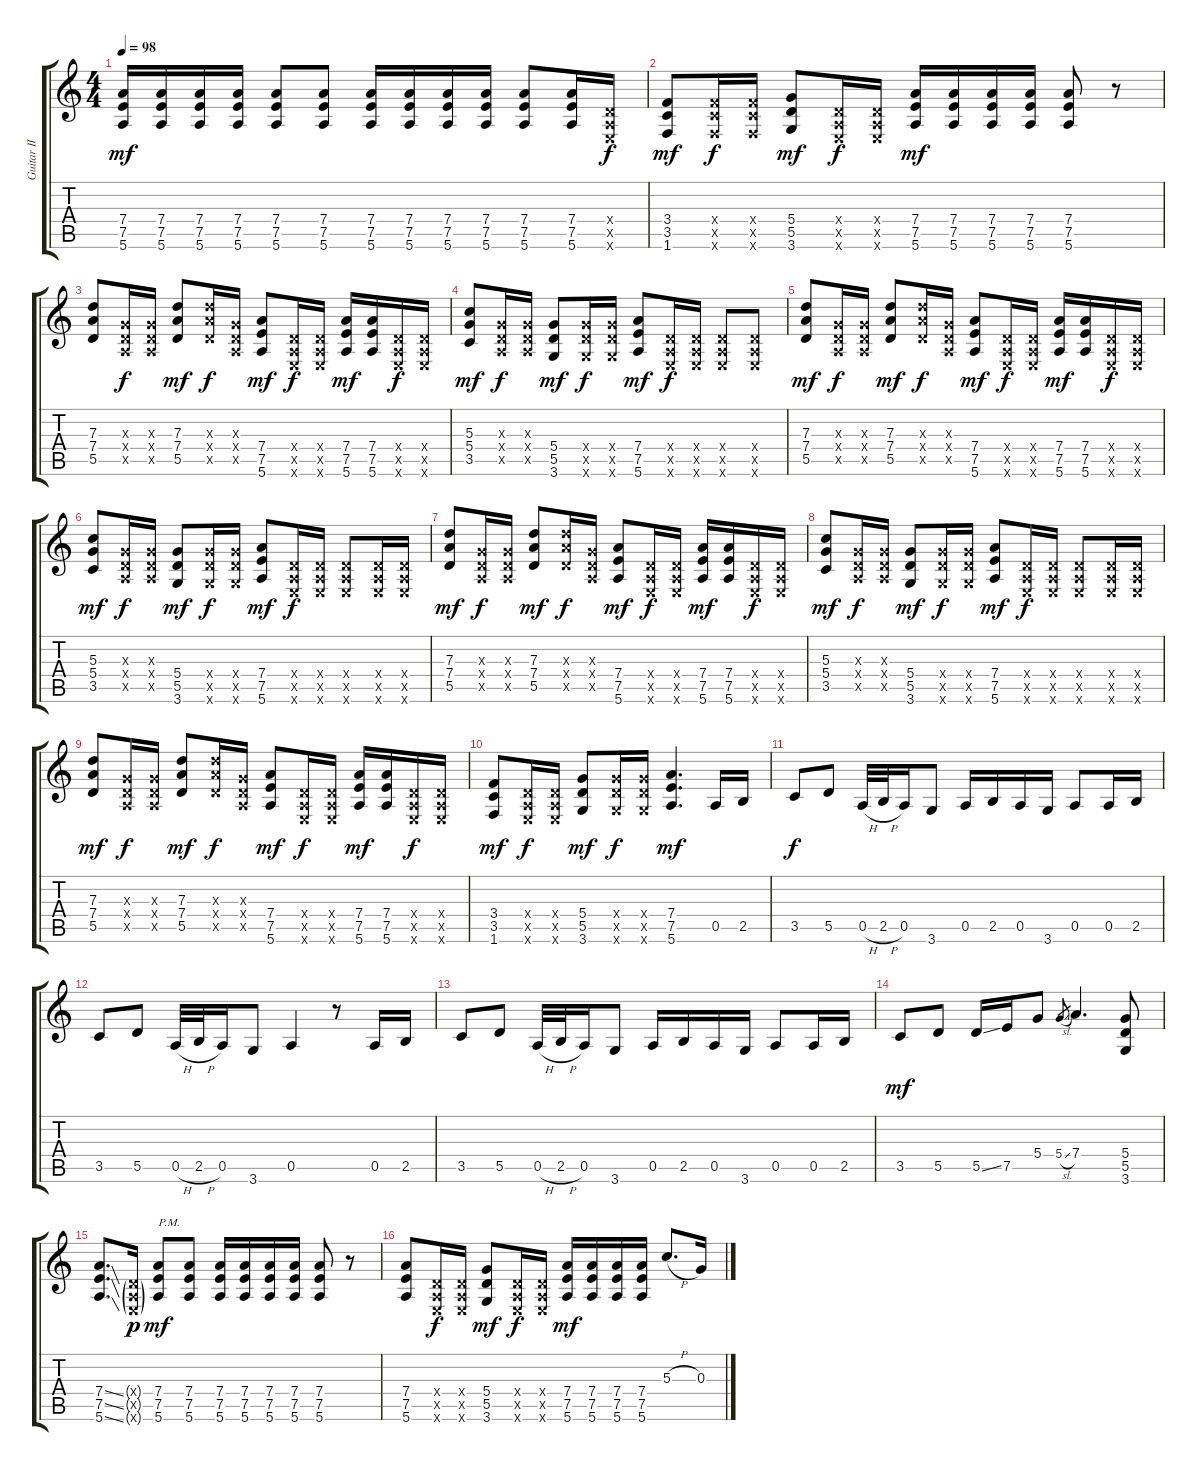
\track ("Guitar II" "Guitar II") {instrument overdrivenguitar}
\staff {score tabs}
\tuning (E4 B3 G3 D3 A2 E2) {hide}
\ts (4 4)
\tempo 98
\clef g2
\ks c
(7.4 7.5 5.6).16{dy mf} (7.4 7.5 5.6).16 (7.4 7.5 5.6).16 (7.4 7.5 5.6).16 (7.4 7.5 5.6).8 (7.4 7.5 5.6).8 (7.4 7.5 5.6).16 (7.4 7.5 5.6).16 (7.4 7.5 5.6).16 (7.4 7.5 5.6).16 (7.4 7.5 5.6).8 (7.4 7.5 5.6).16 (0.4{x} 0.5{x} 0.6{x}).16{dy f} |
(3.4 3.5 1.6).8{dy mf} (3.4{x} 3.5{x} 1.6{x}).16{dy f} (3.4{x} 3.5{x} 1.6{x}).16 (5.4 5.5 3.6).8{dy mf} (0.4{x} 0.5{x} 0.6{x}).16{dy f} (0.4{x} 0.5{x} 0.6{x}).16 (7.4 7.5 5.6).16{dy mf} (7.4 7.5 5.6).16 (7.4 7.5 5.6).16 (7.4 7.5 5.6).16 (7.4 7.5 5.6).8 r.8 |
(7.3 7.4 5.5).8 (0.3{x} 0.4{x} 0.5{x}).16{dy f} (0.3{x} 0.4{x} 0.5{x}).16 (7.3 7.4 5.5).8{dy mf} (7.3{x} 7.4{x} 5.5{x}).16{dy f} (0.3{x} 0.4{x} 0.5{x}).16 (7.4 7.5 5.6).8{dy mf} (0.4{x} 0.5{x} 0.6{x}).16{dy f} (0.4{x} 0.5{x} 0.6{x}).16 (7.4 7.5 5.6).16{dy mf} (7.4 7.5 5.6).16 (0.4{x} 0.5{x} 0.6{x}).16{dy f} (0.4{x} 0.5{x} 0.6{x}).16 |
(5.3 5.4 3.5).8{dy mf} (0.3{x} 0.4{x} 0.5{x}).16{dy f} (0.3{x} 0.4{x} 0.5{x}).16 (5.4 5.5 3.6).8{dy mf} (5.4{x} 5.5{x} 3.6{x}).16{dy f} (5.4{x} 5.5{x} 3.6{x}).16 (7.4 7.5 5.6).8{dy mf} (0.4{x} 0.5{x} 0.6{x}).16{dy f} (0.4{x} 0.5{x} 0.6{x}).16 (0.4{x} 0.5{x} 0.6{x}).8 (0.4{x} 0.5{x} 0.6{x}).8 |
(7.3 7.4 5.5).8{dy mf} (0.3{x} 0.4{x} 0.5{x}).16{dy f} (0.3{x} 0.4{x} 0.5{x}).16 (7.3 7.4 5.5).8{dy mf} (7.3{x} 7.4{x} 5.5{x}).16{dy f} (0.3{x} 0.4{x} 0.5{x}).16 (7.4 7.5 5.6).8{dy mf} (0.4{x} 0.5{x} 0.6{x}).16{dy f} (0.4{x} 0.5{x} 0.6{x}).16 (7.4 7.5 5.6).16{dy mf} (7.4 7.5 5.6).16 (0.4{x} 0.5{x} 0.6{x}).16{dy f} (0.4{x} 0.5{x} 0.6{x}).16 |
(5.3 5.4 3.5).8{dy mf} (0.3{x} 0.4{x} 0.5{x}).16{dy f} (0.3{x} 0.4{x} 0.5{x}).16 (5.4 5.5 3.6).8{dy mf} (5.4{x} 5.5{x} 3.6{x}).16{dy f} (5.4{x} 5.5{x} 3.6{x}).16 (7.4 7.5 5.6).8{dy mf} (0.4{x} 0.5{x} 0.6{x}).16{dy f} (0.4{x} 0.5{x} 0.6{x}).16 (0.4{x} 0.5{x} 0.6{x}).8 (0.4{x} 0.5{x} 0.6{x}).16 (0.4{x} 0.5{x} 0.6{x}).16 |
(7.3 7.4 5.5).8{dy mf} (0.3{x} 0.4{x} 0.5{x}).16{dy f} (0.3{x} 0.4{x} 0.5{x}).16 (7.3 7.4 5.5).8{dy mf} (7.3{x} 7.4{x} 5.5{x}).16{dy f} (0.3{x} 0.4{x} 0.5{x}).16 (7.4 7.5 5.6).8{dy mf} (0.4{x} 0.5{x} 0.6{x}).16{dy f} (0.4{x} 0.5{x} 0.6{x}).16 (7.4 7.5 5.6).16{dy mf} (7.4 7.5 5.6).16 (0.4{x} 0.5{x} 0.6{x}).16{dy f} (0.4{x} 0.5{x} 0.6{x}).16 |
(5.3 5.4 3.5).8{dy mf} (0.3{x} 0.4{x} 0.5{x}).16{dy f} (0.3{x} 0.4{x} 0.5{x}).16 (5.4 5.5 3.6).8{dy mf} (5.4{x} 5.5{x} 3.6{x}).16{dy f} (5.4{x} 5.5{x} 3.6{x}).16 (7.4 7.5 5.6).8{dy mf} (0.4{x} 0.5{x} 0.6{x}).16{dy f} (0.4{x} 0.5{x} 0.6{x}).16 (0.4{x} 0.5{x} 0.6{x}).8 (0.4{x} 0.5{x} 0.6{x}).16 (0.4{x} 0.5{x} 0.6{x}).16 |
(7.3 7.4 5.5).8{dy mf} (0.3{x} 0.4{x} 0.5{x}).16{dy f} (0.3{x} 0.4{x} 0.5{x}).16 (7.3 7.4 5.5).8{dy mf} (7.3{x} 7.4{x} 5.5{x}).16{dy f} (0.3{x} 0.4{x} 0.5{x}).16 (7.4 7.5 5.6).8{dy mf} (0.4{x} 0.5{x} 0.6{x}).16{dy f} (0.4{x} 0.5{x} 0.6{x}).16 (7.4 7.5 5.6).16{dy mf} (7.4 7.5 5.6).16 (0.4{x} 0.5{x} 0.6{x}).16{dy f} (0.4{x} 0.5{x} 0.6{x}).16 |
(3.4 3.5 1.6).8{dy mf} (0.4{x} 0.5{x} 0.6{x}).16{dy f} (0.4{x} 0.5{x} 0.6{x}).16 (5.4 5.5 3.6).8{dy mf} (5.4{x} 5.5{x} 3.6{x}).16{dy f} (5.4{x} 5.5{x} 3.6{x}).16 (7.4 7.5 5.6).4{d dy mf} 0.5.16 2.5.16 |
3.5.8{dy f} 5.5.8 0.5{h}.32 2.5{h}.32 0.5.16 3.6.8 0.5.16 2.5.16 0.5.16 3.6.16 0.5.8 0.5.16 2.5.16 |
3.5.8 5.5.8 0.5{h}.32 2.5{h}.32 0.5.16 3.6.8 0.5.4 r.8 0.5.16 2.5.16 |
3.5.8 5.5.8 0.5{h}.32 2.5{h}.32 0.5.16 3.6.8 0.5.16 2.5.16 0.5.16 3.6.16 0.5.8 0.5.16 2.5.16 |
3.5.8{dy mf} 5.5.8 5.5{ss}.16 7.5.16 5.4.8 5.4{sl}.8{gr} 7.4.4{d} (5.4 5.5 3.6).8 |
(7.4{ss} 7.5{ss} 5.6{ss}).8{d} (0.4{g x} 0.5{g x} 0.6{g x}).16{dy p} (7.4 7.5 5.6).8{txt "P.M." dy mf} (7.4 7.5 5.6).8 (7.4 7.5 5.6).16 (7.4 7.5 5.6).16 (7.4 7.5 5.6).16 (7.4 7.5 5.6).16 (7.4 7.5 5.6).8 r.8 |
(7.4 7.5 5.6).8 (0.4{x} 0.5{x} 0.6{x}).16{dy f} (0.4{x} 0.5{x} 0.6{x}).16 (5.4 5.5 3.6).8{dy mf} (0.4{x} 0.5{x} 0.6{x}).16{dy f} (0.4{x} 0.5{x} 0.6{x}).16 (7.4 7.5 5.6).16{dy mf} (7.4 7.5 5.6).16 (7.4 7.5 5.6).16 (7.4 7.5 5.6).16 5.3{h}.8{d} 0.3.16
